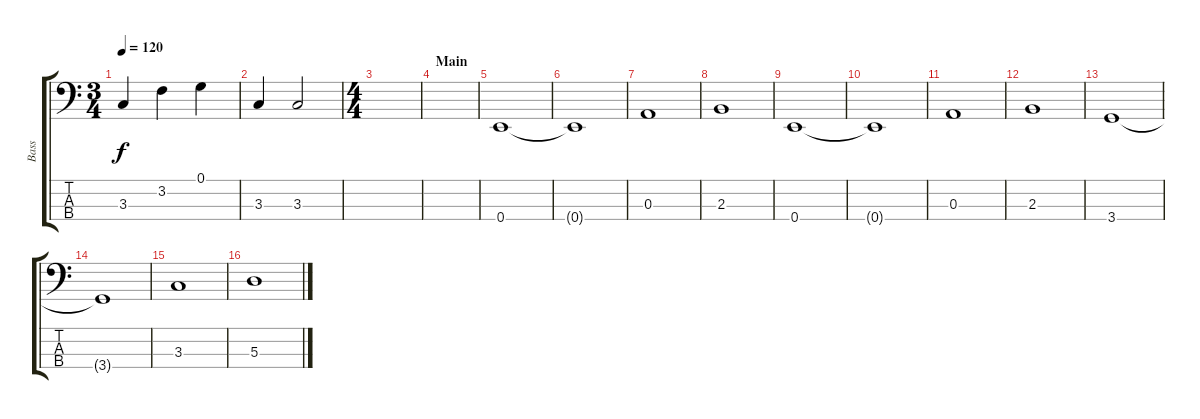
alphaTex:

\track ("Bass" "Bass") {instrument electricbassfinger}
\staff {score tabs}
\tuning (G2 D2 A1 E1) {hide}
\ts (3 4)
\tempo 120
\clef f4
\ks c
3.3.4{dy f} 3.2.4 0.1.4 |
3.3.4 3.3.2 |
\ts (4 4)
|
\section ("" "Main")
|
0.4.1 |
0.4{t}.1 |
0.3.1 |
2.3.1 |
0.4.1 |
0.4{t}.1 |
0.3.1 |
2.3.1 |
3.4.1 |
3.4{t}.1 |
3.3.1 |
5.3.1
